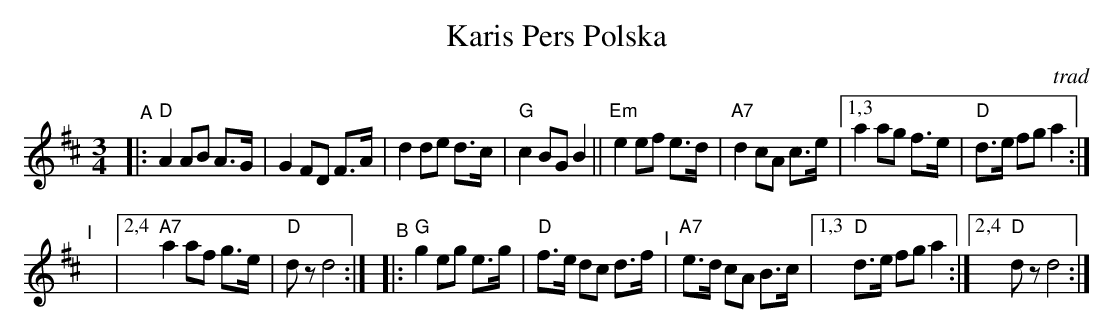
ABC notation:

X:1
T: Karis Pers Polska
O: trad
M: 3/4
L: 1/8
K: D
"^A"\
|: "D"A2 AB A>G |    G2 FD F>A \
|     d2 de d>c | "G"c2 BG B2 \
||"Em"e2 ef e>d | "A7"d2 cA c>e |\
 [1,3 a2 ag f>e | "D"d>e fg a2 :|
"^I"[|]y|[2,4 "A7"a2 af g>e | "D"dz d4 :|\
"^B"|:\
"G"g2 eg e>g | "D"f>e dc d>f "^I"|\
"A7"e>d cA B>c |[1,3 "D"d>e fg a2 :|[2,4 "D"dz d4 :|
